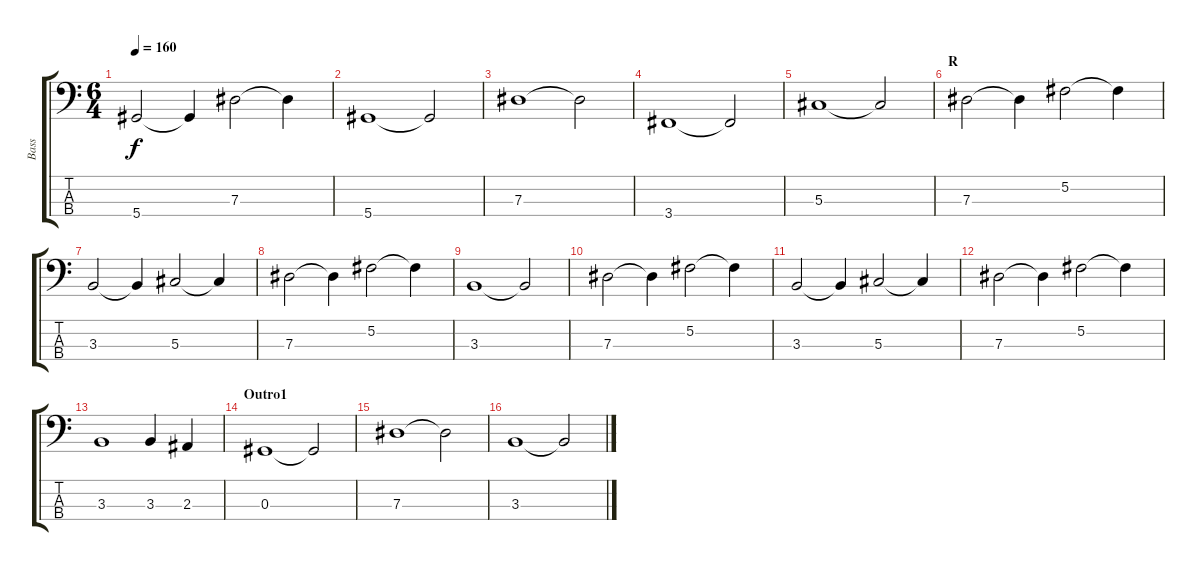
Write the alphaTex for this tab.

\track ("Bass" "Bass") {instrument electricbasspick}
\staff {score tabs}
\tuning (Gb2 Db2 Ab1 Eb1) {hide}
\ts (6 4)
\tempo 160
\clef f4
\ks c
5.4.2{dy f} 5.4{t}.4 7.3.2 7.3{t}.4 |
5.4.1 5.4{t}.2 |
7.3.1 7.3{t}.2 |
3.4.1 3.4{t}.2 |
5.3.1 5.3{t}.2 |
\section ("" "R")
7.3.2 7.3{t}.4 5.2.2 5.2{t}.4 |
3.3.2 3.3{t}.4 5.3.2 5.3{t}.4 |
7.3.2 7.3{t}.4 5.2.2 5.2{t}.4 |
3.3.1 3.3{t}.2 |
7.3.2 7.3{t}.4 5.2.2 5.2{t}.4 |
3.3.2 3.3{t}.4 5.3.2 5.3{t}.4 |
7.3.2 7.3{t}.4 5.2.2 5.2{t}.4 |
3.3.1 3.3.4 2.3.4 |
\section ("" "Outro1")
0.3.1 0.3{t}.2 |
7.3.1 7.3{t}.2 |
3.3.1 3.3{t}.2
